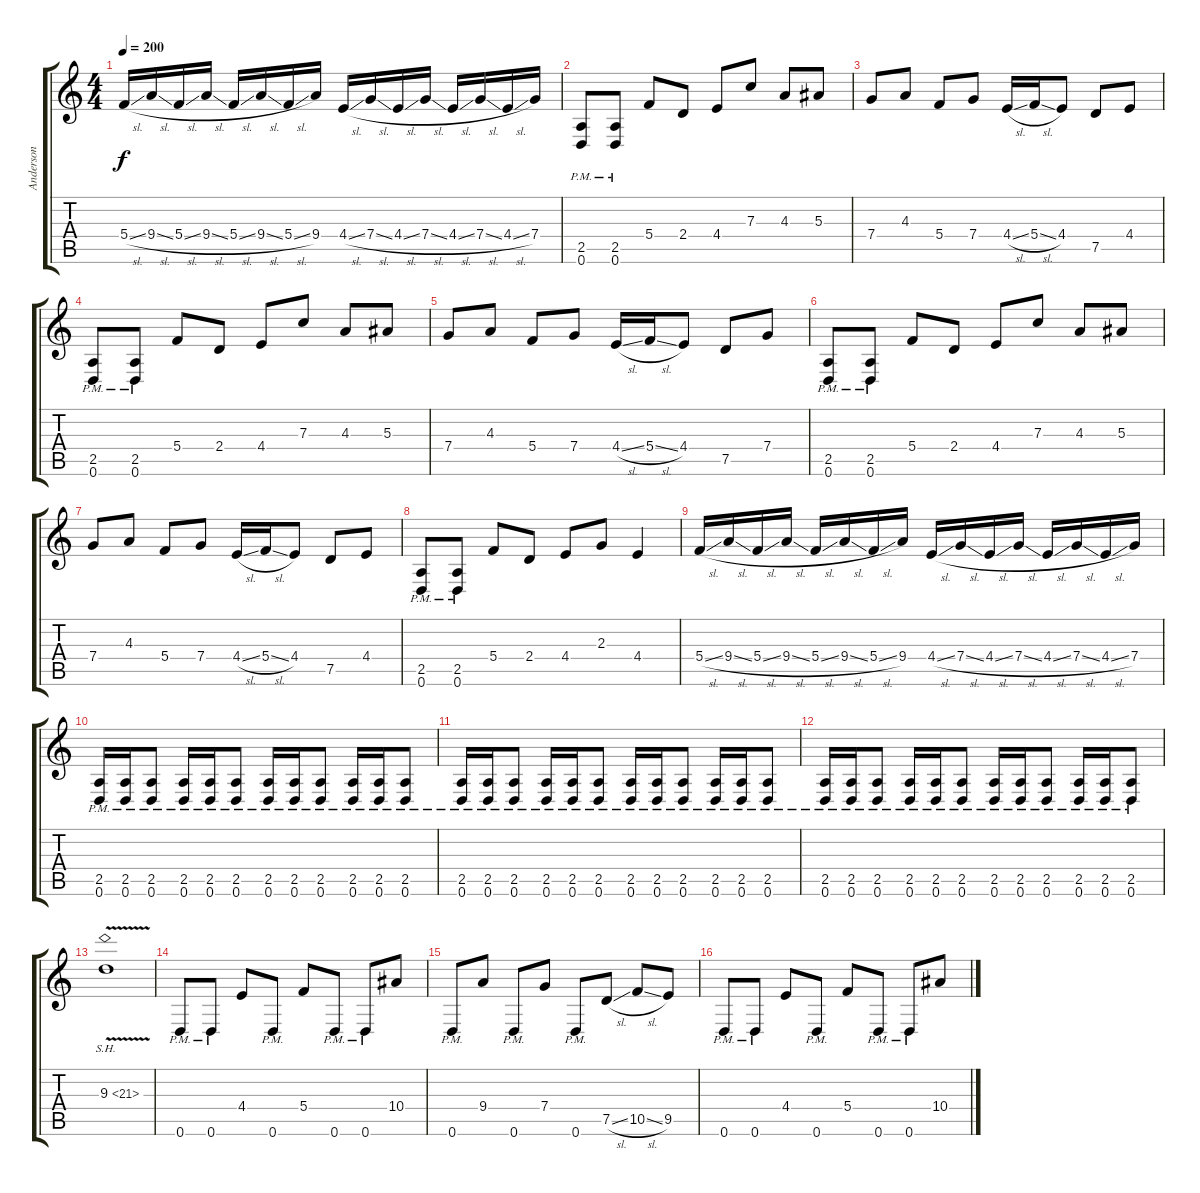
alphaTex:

\track ("Anderson" "Anderson") {instrument distortionguitar}
\staff {score tabs}
\tuning (D4 A3 F3 C3 G2 D2) {hide}
\ts (4 4)
\tempo 200
\clef g2
\ks c
5.4{sl}.16{dy f} 9.4{sl}.16 5.4{sl}.16 9.4{sl}.16 5.4{sl}.16 9.4{sl}.16 5.4{sl}.16 9.4.16 4.4{sl}.16 7.4{sl}.16 4.4{sl}.16 7.4{sl}.16 4.4{sl}.16 7.4{sl}.16 4.4{sl}.16 7.4.16 |
(2.5{pm} 0.6{pm}).8 (2.5{pm} 0.6{pm}).8 5.4.8 2.4.8 4.4.8 7.3.8 4.3.8 5.3.8 |
7.4.8 4.3.8 5.4.8 7.4.8 4.4{sl}.16 5.4{sl}.16 4.4.8 7.5.8 4.4.8 |
(2.5{pm} 0.6{pm}).8 (2.5{pm} 0.6{pm}).8 5.4.8 2.4.8 4.4.8 7.3.8 4.3.8 5.3.8 |
7.4.8 4.3.8 5.4.8 7.4.8 4.4{sl}.16 5.4{sl}.16 4.4.8 7.5.8 7.4.8 |
(2.5{pm} 0.6{pm}).8 (2.5{pm} 0.6{pm}).8 5.4.8 2.4.8 4.4.8 7.3.8 4.3.8 5.3.8 |
7.4.8 4.3.8 5.4.8 7.4.8 4.4{sl}.16 5.4{sl}.16 4.4.8 7.5.8 4.4.8 |
(2.5{pm} 0.6{pm}).8 (2.5{pm} 0.6{pm}).8 5.4.8 2.4.8 4.4.8 2.3.8 4.4.4 |
5.4{sl}.16 9.4{sl}.16 5.4{sl}.16 9.4{sl}.16 5.4{sl}.16 9.4{sl}.16 5.4{sl}.16 9.4.16 4.4{sl}.16 7.4{sl}.16 4.4{sl}.16 7.4{sl}.16 4.4{sl}.16 7.4{sl}.16 4.4{sl}.16 7.4.16 |
(2.5{pm} 0.6{pm}).16 (2.5{pm} 0.6{pm}).16 (2.5{pm} 0.6{pm}).8 (2.5{pm} 0.6{pm}).16 (2.5{pm} 0.6{pm}).16 (2.5{pm} 0.6{pm}).8 (2.5{pm} 0.6{pm}).16 (2.5{pm} 0.6{pm}).16 (2.5{pm} 0.6{pm}).8 (2.5{pm} 0.6{pm}).16 (2.5{pm} 0.6{pm}).16 (2.5{pm} 0.6{pm}).8 |
(2.5{pm} 0.6{pm}).16 (2.5{pm} 0.6{pm}).16 (2.5{pm} 0.6{pm}).8 (2.5{pm} 0.6{pm}).16 (2.5{pm} 0.6{pm}).16 (2.5{pm} 0.6{pm}).8 (2.5{pm} 0.6{pm}).16 (2.5{pm} 0.6{pm}).16 (2.5{pm} 0.6{pm}).8 (2.5{pm} 0.6{pm}).16 (2.5{pm} 0.6{pm}).16 (2.5{pm} 0.6{pm}).8 |
(2.5{pm} 0.6{pm}).16 (2.5{pm} 0.6{pm}).16 (2.5{pm} 0.6{pm}).8 (2.5{pm} 0.6{pm}).16 (2.5{pm} 0.6{pm}).16 (2.5{pm} 0.6{pm}).8 (2.5{pm} 0.6{pm}).16 (2.5{pm} 0.6{pm}).16 (2.5{pm} 0.6{pm}).8 (2.5{pm} 0.6{pm}).16 (2.5{pm} 0.6{pm}).16 (2.5{pm} 0.6{pm}).8 |
9.3{sh 12 v}.1 |
0.6{pm}.8 0.6{pm}.8 4.4.8 0.6{pm}.8 5.4.8 0.6{pm}.8 0.6{pm}.8 10.4.8 |
0.6{pm}.8 9.4.8 0.6{pm}.8 7.4.8 0.6{pm}.8 7.5{sl}.8 10.5{sl}.8 9.5.8 |
0.6{pm}.8 0.6{pm}.8 4.4.8 0.6{pm}.8 5.4.8 0.6{pm}.8 0.6{pm}.8 10.4.8
